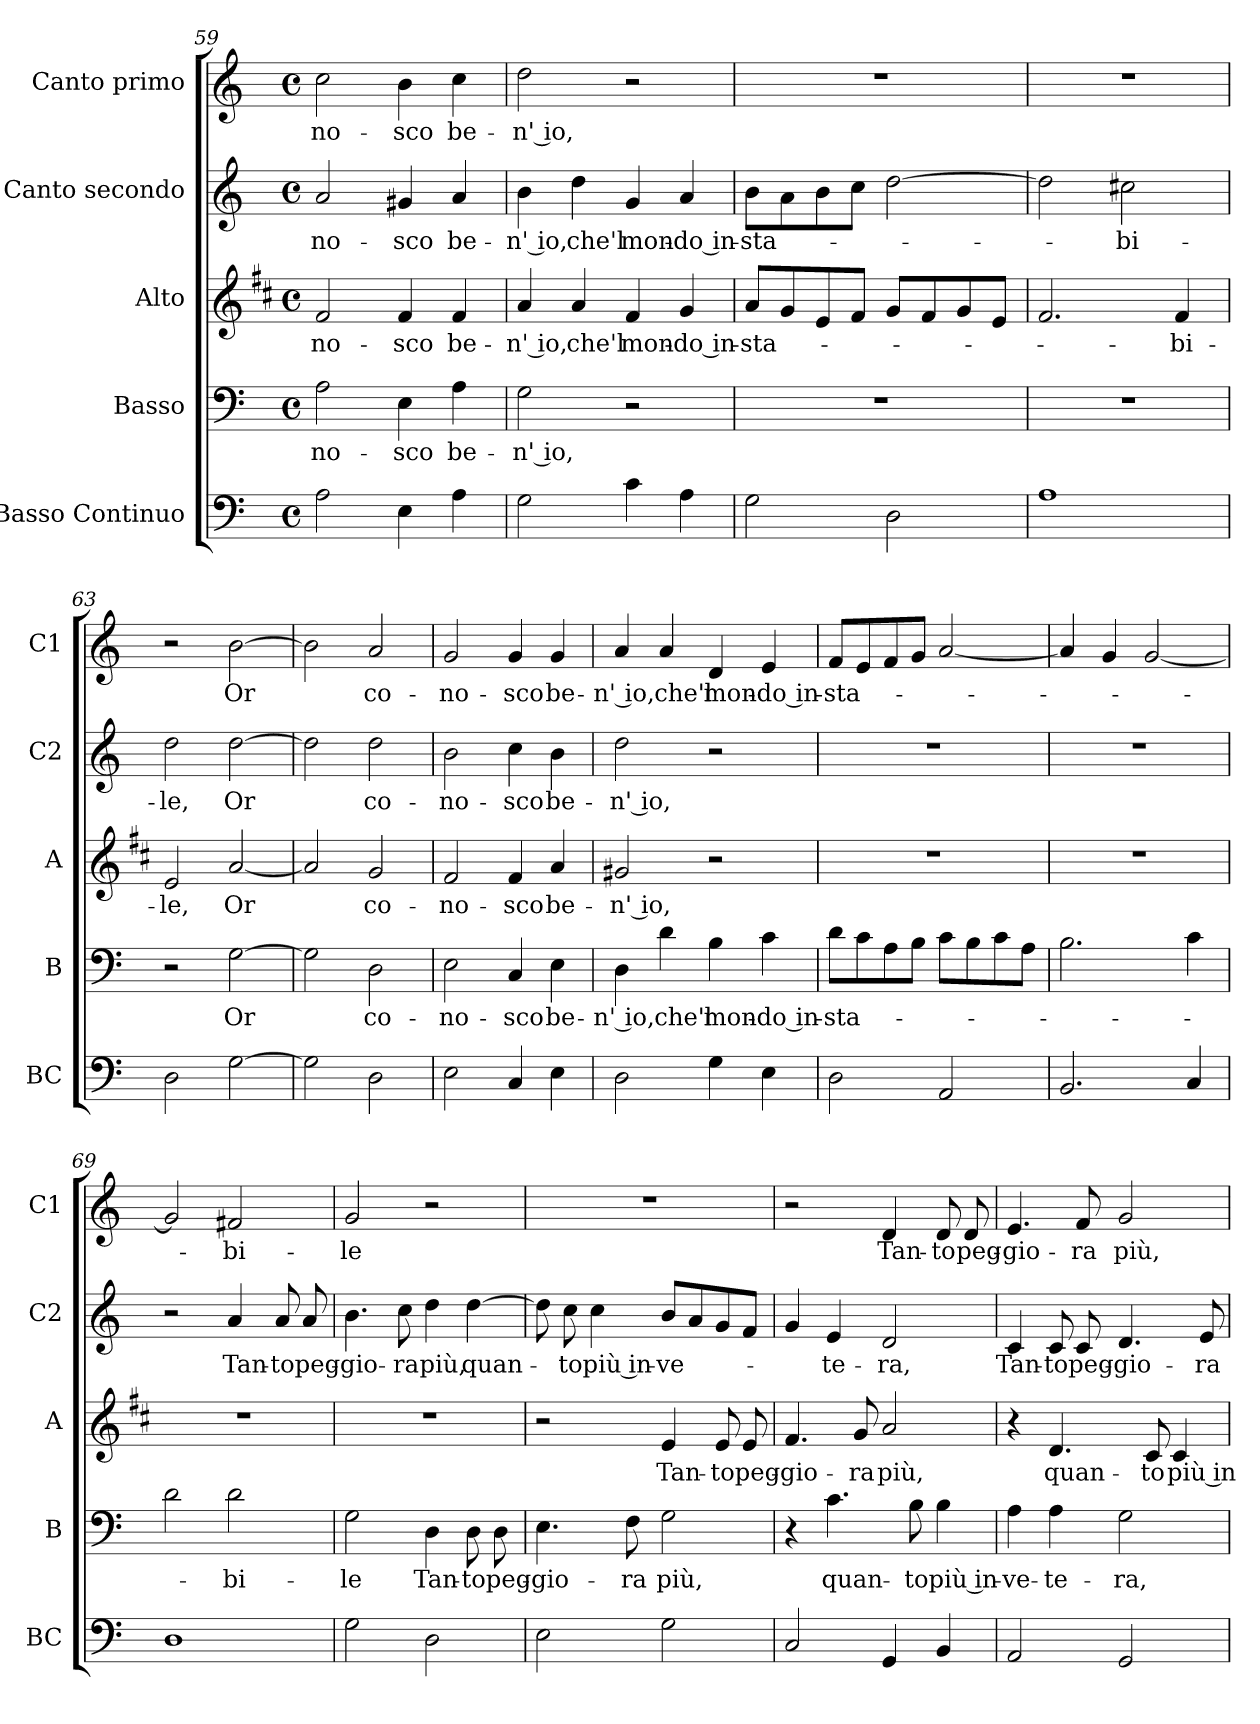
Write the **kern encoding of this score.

**kern	**kern	**text	**kern	**text	**kern	**text	**kern	**text
*part5	*part4	*part4	*part3	*part3	*part2	*part2	*part1	*part1
*staff5	*staff4	*staff4	*staff3	*staff3	*staff2	*staff2	*staff1	*staff1
*I"Basso Continuo	*I"Basso	*	*I"Alto	*	*I"Canto secondo	*	*I"Canto primo	*
*I'BC	*I'B	*	*I'A	*	*I'C2	*	*I'C1	*
*clefF4	*clefF4	*	*clefG2	*	*clefG2	*	*clefG2	*
*	*	*	*ITrd1c2	*	*	*	*	*
*k[]	*k[]	*	*k[]	*	*k[]	*	*k[]	*
*C:	*C:	*	*C:	*	*C:	*	*C:	*
*M4/4	*M4/4	*	*M4/4	*	*M4/4	*	*M4/4	*
*met(c)	*met(c)	*	*met(c)	*	*met(c)	*	*met(c)	*
=59	=59	=59	=59	=59	=59	=59	=59	=59
!	!	!LO:LY:b	!	!LO:LY:b	!	!LO:LY:b	!	!LO:LY:b
2A\	2A\	-no-	2e/	-no-	2a/	-no-	2cc\	-no-
!	!	!LO:LY:b	!	!LO:LY:b	!	!LO:LY:b	!	!LO:LY:b
4E\	4E\	-sco	4e/	-sco	4g#X/	-sco	4b\	-sco
!	!	!LO:LY:b	!	!LO:LY:b	!	!LO:LY:b	!	!LO:LY:b
4A\	4A\	be-	4e/	be-	4a/	be-	4cc\	be-
=60	=60	=60	=60	=60	=60	=60	=60	=60
!	!	!LO:LY:b	!	!LO:LY:b	!	!LO:LY:b	!	!LO:LY:b
2G\	2G\	-n' io,	4g/	-n' io,	4b\	-n' io,	2dd\	-n' io,
!	!	!	!	!LO:LY:b	!	!LO:LY:b	!	!
.	.	.	4g/	che'l	4dd\	che'l	.	.
!	!	!	!	!LO:LY:b	!	!LO:LY:b	!	!
4c\	2r	.	4e/	mon-	4g/	mon-	2r	.
!	!	!	!	!LO:LY:b	!	!LO:LY:b	!	!
4A\	.	.	4f/	-do in-	4a/	-do in-	.	.
!!LO:LB:g=z
=61	=61	=61	=61	=61	=61	=61	=61	=61
!	!	!	!	!LO:LY:b	!	!LO:LY:b	!	!
2G\	1r	.	8g/L	-sta-	8b\L	-sta-	1r	.
.	.	.	8f/	.	8a\	.	.	.
.	.	.	8d/	.	8b\	.	.	.
.	.	.	8e/J	.	8cc\J	.	.	.
2D\	.	.	8f/L	.	[2dd\	.	.	.
.	.	.	8e/	.	.	.	.	.
.	.	.	8f/	.	.	.	.	.
.	.	.	8d/J	.	.	.	.	.
=62	=62	=62	=62	=62	=62	=62	=62	=62
1A	1r	.	2.e/	.	2dd\]	.	1r	.
!	!	!	!	!	!	!LO:LY:b	!	!
.	.	.	.	.	2cc#X\	-bi-	.	.
!	!	!	!	!LO:LY:b	!	!	!	!
.	.	.	4e/	-bi-	.	.	.	.
=63	=63	=63	=63	=63	=63	=63	=63	=63
!	!	!	!	!LO:LY:b	!	!LO:LY:b	!	!
2D\	2r	.	2d/	-le,	2dd\	-le,	2r	.
!	!	!LO:LY:b	!	!LO:LY:b	!	!LO:LY:b	!	!LO:LY:b
[2G\	[2G\	Or	[2g/	Or	[2dd\	Or	[2b\	Or
=64	=64	=64	=64	=64	=64	=64	=64	=64
2G\]	2G\]	.	2g/]	.	2dd\]	.	2b\]	.
!	!	!LO:LY:b	!	!LO:LY:b	!	!LO:LY:b	!	!LO:LY:b
2D\	2D\	co-	2f/	co-	2dd\	co-	2a/	co-
=65	=65	=65	=65	=65	=65	=65	=65	=65
!	!	!LO:LY:b	!	!LO:LY:b	!	!LO:LY:b	!	!LO:LY:b
2E\	2E\	-no-	2e/	-no-	2b\	-no-	2g/	-no-
!	!	!LO:LY:b	!	!LO:LY:b	!	!LO:LY:b	!	!LO:LY:b
4C/	4C/	-sco	4e/	-sco	4cc\	-sco	4g/	-sco
!	!	!LO:LY:b	!	!LO:LY:b	!	!LO:LY:b	!	!LO:LY:b
4E\	4E\	be-	4g/	be-	4b\	be-	4g/	be-
=66	=66	=66	=66	=66	=66	=66	=66	=66
!	!	!LO:LY:b	!	!LO:LY:b	!	!LO:LY:b	!	!LO:LY:b
2D\	4D\	-n' io,	2f#X/	-n' io,	2dd\	-n' io,	4a/	-n' io,
!	!	!LO:LY:b	!	!	!	!	!	!LO:LY:b
.	4d\	che'l	.	.	.	.	4a/	che'l
!	!	!LO:LY:b	!	!	!	!	!	!LO:LY:b
4G\	4B\	mon-	2r	.	2r	.	4d/	mon-
!	!	!LO:LY:b	!	!	!	!	!	!LO:LY:b
4E\	4c\	-do in-	.	.	.	.	4e/	-do in-
=67	=67	=67	=67	=67	=67	=67	=67	=67
!	!	!LO:LY:b	!	!	!	!	!	!LO:LY:b
2D\	8d\L	-sta-	1r	.	1r	.	8f/L	-sta-
.	8c\	.	.	.	.	.	8e/	.
.	8A\	.	.	.	.	.	8f/	.
.	8B\J	.	.	.	.	.	8g/J	.
2AA/	8c\L	.	.	.	.	.	[2a/	.
.	8B\	.	.	.	.	.	.	.
.	8c\	.	.	.	.	.	.	.
.	8A\J	.	.	.	.	.	.	.
!!LO:LB:g=z
=68	=68	=68	=68	=68	=68	=68	=68	=68
2.BB/	2.B\	.	1r	.	1r	.	4a/]	.
.	.	.	.	.	.	.	4g/	.
.	.	.	.	.	.	.	[2g/	.
4C/	4c\	.	.	.	.	.	.	.
=69	=69	=69	=69	=69	=69	=69	=69	=69
1D	2d\	.	1r	.	2r	.	2g/]	.
!	!	!LO:LY:b	!	!	!	!LO:LY:b	!	!LO:LY:b
.	2d\	-bi-	.	.	4a/	Tan-	2f#X/	-bi-
!	!	!	!	!	!	!LO:LY:b	!	!
.	.	.	.	.	8a/	-to	.	.
!	!	!	!	!	!	!LO:LY:b	!	!
.	.	.	.	.	8a/	peg-	.	.
=70	=70	=70	=70	=70	=70	=70	=70	=70
!	!	!LO:LY:b	!	!	!	!LO:LY:b	!	!LO:LY:b
2G\	2G\	-le	1r	.	4.b\	-gio-	2g/	-le
!	!	!	!	!	!	!LO:LY:b	!	!
.	.	.	.	.	8cc\	-ra	.	.
!	!	!LO:LY:b	!	!	!	!LO:LY:b	!	!
2D\	4D\	Tan-	.	.	4dd\	più,	2r	.
!	!	!LO:LY:b	!	!	!	!LO:LY:b	!	!
.	8D\	-to	.	.	[4dd\	quan-	.	.
!	!	!LO:LY:b	!	!	!	!	!	!
.	8D\	peg-	.	.	.	.	.	.
=71	=71	=71	=71	=71	=71	=71	=71	=71
!	!	!LO:LY:b	!	!	!	!	!	!
2E\	4.E\	-gio-	2r	.	8dd\]	.	1r	.
!	!	!	!	!	!	!LO:LY:b	!	!
.	.	.	.	.	8cc\	-to	.	.
!	!	!	!	!	!	!LO:LY:b	!	!
.	.	.	.	.	4cc\	più in-	.	.
!	!	!LO:LY:b	!	!	!	!	!	!
.	8F\	-ra	.	.	.	.	.	.
!	!	!LO:LY:b	!	!LO:LY:b	!	!LO:LY:b	!	!
2G\	2G\	più,	4d/	Tan-	8b/L	-ve-	.	.
.	.	.	.	.	8a/	.	.	.
!	!	!	!	!LO:LY:b	!	!	!	!
.	.	.	8d/	-to	8g/	.	.	.
!	!	!	!	!LO:LY:b	!	!	!	!
.	.	.	8d/	peg-	8f/J	.	.	.
=72	=72	=72	=72	=72	=72	=72	=72	=72
!	!	!	!	!LO:LY:b	!	!	!	!
2C/	4r	.	4.e/	-gio-	4g/	.	2r	.
!	!	!LO:LY:b	!	!	!	!LO:LY:b	!	!
.	4.c\	quan-	.	.	4e/	-te-	.	.
!	!	!	!	!LO:LY:b	!	!	!	!
.	.	.	8f/	-ra	.	.	.	.
!	!	!	!	!LO:LY:b	!	!LO:LY:b	!	!LO:LY:b
4GG/	.	.	2g/	più,	2d/	-ra,	4d/	Tan-
!	!	!LO:LY:b	!	!	!	!	!	!
.	8B\	-to	.	.	.	.	.	.
!	!	!LO:LY:b	!	!	!	!	!	!LO:LY:b
4BB/	4B\	più in-	.	.	.	.	8d/	-to
!	!	!	!	!	!	!	!	!LO:LY:b
.	.	.	.	.	.	.	8d/	peg-
=73	=73	=73	=73	=73	=73	=73	=73	=73
!	!	!LO:LY:b	!	!	!	!LO:LY:b	!	!LO:LY:b
2AA/	4A\	-ve-	4r	.	4c/	Tan-	4.e/	-gio-
!	!	!LO:LY:b	!	!LO:LY:b	!	!LO:LY:b	!	!
.	4A\	-te-	4.c/	quan-	8c/	-to	.	.
!	!	!	!	!	!	!LO:LY:b	!	!LO:LY:b
.	.	.	.	.	8c/	peg-	8f/	-ra
!	!	!LO:LY:b	!	!	!	!LO:LY:b	!	!LO:LY:b
2GG/	2G\	-ra,	.	.	4.d/	-gio-	2g/	più,
!	!	!	!	!LO:LY:b	!	!	!	!
.	.	.	8B/	-to	.	.	.	.
!	!	!	!	!LO:LY:b	!	!	!	!
.	.	.	4B/	più in-	.	.	.	.
!	!	!	!	!	!	!LO:LY:b	!	!
.	.	.	.	.	8e/	-ra	.	.
=	=	=	=	=	=	=	=	=
*-	*-	*-	*-	*-	*-	*-	*-	*-
